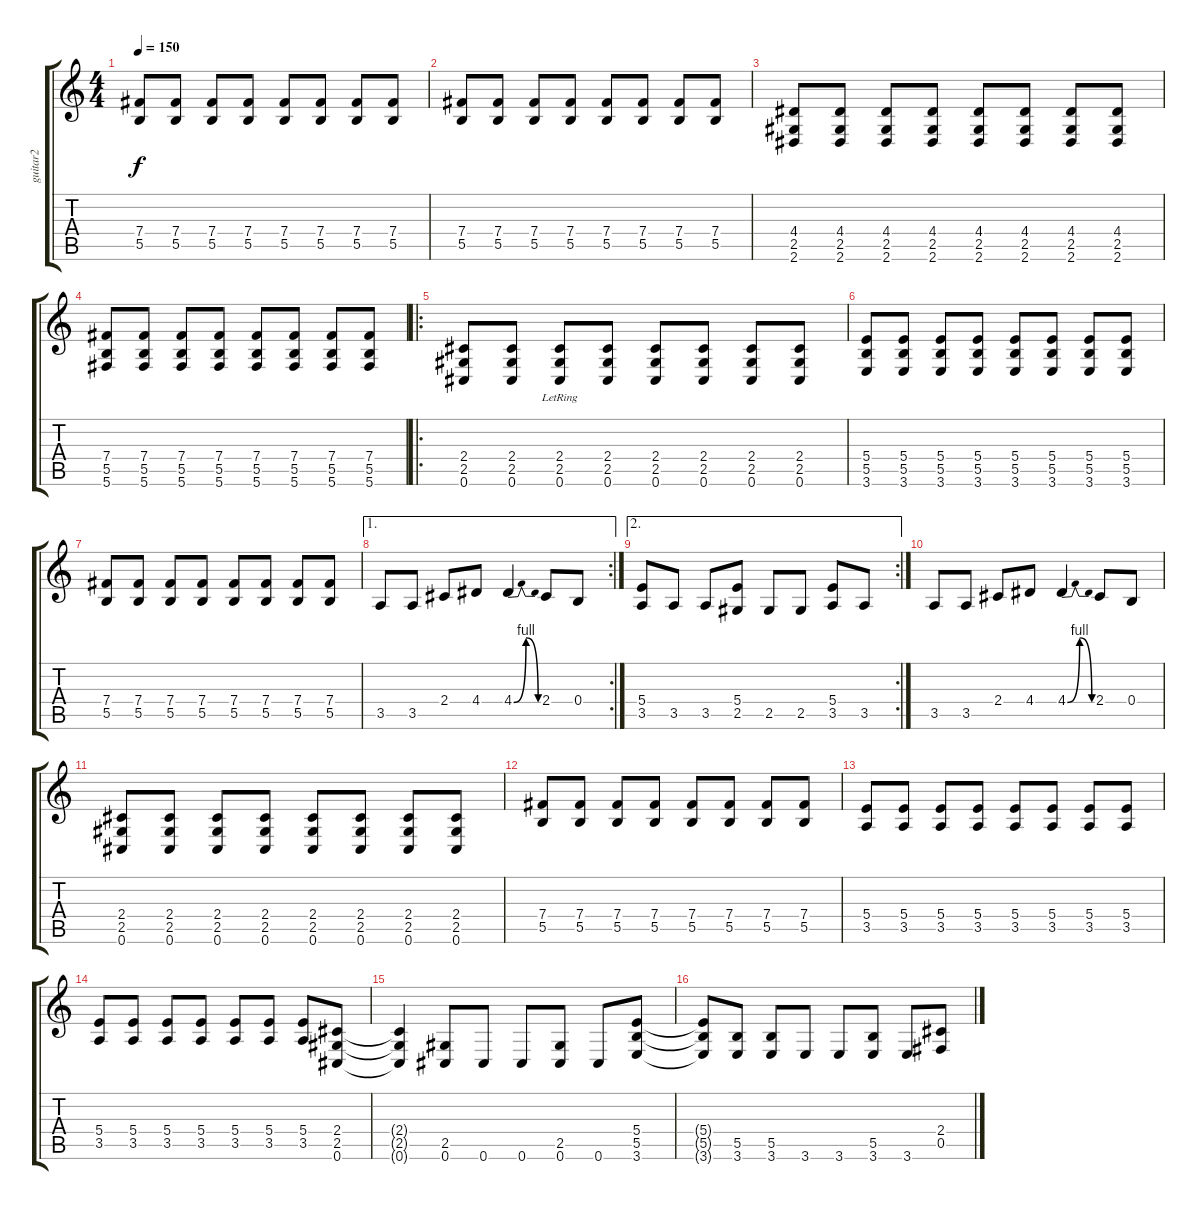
\track ("guitar2" "guitar2") {instrument overdrivenguitar}
\staff {score tabs}
\tuning (Db4 Ab3 E3 B2 Gb2 Db2) {hide}
\ts (4 4)
\tempo 150
\clef g2
\ks c
(7.4{t} 5.5{t}).8{dy f} (7.4 5.5).8 (7.4 5.5).8 (7.4 5.5).8 (7.4 5.5).8 (7.4 5.5).8 (7.4 5.5).8 (7.4 5.5).8 |
(7.4 5.5).8 (7.4 5.5).8 (7.4 5.5).8 (7.4 5.5).8 (7.4 5.5).8 (7.4 5.5).8 (7.4 5.5).8 (7.4 5.5).8 |
(4.4 2.5 2.6).8 (4.4 2.5 2.6).8 (4.4 2.5 2.6).8 (4.4 2.5 2.6).8 (4.4 2.5 2.6).8 (4.4 2.5 2.6).8 (4.4 2.5 2.6).8 (4.4 2.5 2.6).8 |
(7.4 5.5 5.6).8 (7.4 5.5 5.6).8 (7.4 5.5 5.6).8 (7.4 5.5 5.6).8 (7.4 5.5 5.6).8 (7.4 5.5 5.6).8 (7.4 5.5 5.6).8 (7.4 5.5 5.6).8 |
\ro
(2.4 2.5 0.6).8 (2.4 2.5 0.6).8 (2.4{lr} 2.5{lr} 0.6).8 (2.4 2.5 0.6).8 (2.4 2.5 0.6).8 (2.4 2.5 0.6).8 (2.4 2.5 0.6).8 (2.4 2.5 0.6).8 |
(5.4 5.5 3.6).8 (5.4 5.5 3.6).8 (5.4 5.5 3.6).8 (5.4 5.5 3.6).8 (5.4 5.5 3.6).8 (5.4 5.5 3.6).8 (5.4 5.5 3.6).8 (5.4 5.5 3.6).8 |
(7.4 5.5).8 (7.4 5.5).8 (7.4 5.5).8 (7.4 5.5).8 (7.4 5.5).8 (7.4 5.5).8 (7.4 5.5).8 (7.4 5.5).8 |
\ae 1
\rc 2
3.5.8 3.5.8 2.4.8 4.4.8 4.4{be (bendrelease 0 0 30 4 30 4 60 0)}.4 2.4.8 0.4.8 |
\ae 2
\rc 2
(5.4 3.5).8 3.5.8 3.5.8 (5.4 2.5).8 2.5.8 2.5.8 (5.4 3.5).8 3.5.8 |
3.5.8 3.5.8 2.4.8 4.4.8 4.4{be (bendrelease 0 0 30 4 30 4 60 0)}.4 2.4.8 0.4.8 |
(2.4 2.5 0.6).8 (2.4 2.5 0.6).8 (2.4 2.5 0.6).8 (2.4 2.5 0.6).8 (2.4 2.5 0.6).8 (2.4 2.5 0.6).8 (2.4 2.5 0.6).8 (2.4 2.5 0.6).8 |
(7.4 5.5).8 (7.4 5.5).8 (7.4 5.5).8 (7.4 5.5).8 (7.4 5.5).8 (7.4 5.5).8 (7.4 5.5).8 (7.4 5.5).8 |
(5.4 3.5).8 (5.4 3.5).8 (5.4 3.5).8 (5.4 3.5).8 (5.4 3.5).8 (5.4 3.5).8 (5.4 3.5).8 (5.4 3.5).8 |
(5.4 3.5).8 (5.4 3.5).8 (5.4 3.5).8 (5.4 3.5).8 (5.4 3.5).8 (5.4 3.5).8 (5.4 3.5).8 (2.4 2.5 0.6).8 |
(2.4{t} 2.5{t} 0.6{t}).4 (2.5 0.6).8 0.6.8 0.6.8 (2.5 0.6).8 0.6.8 (5.4 5.5 3.6).8 |
(5.4{t} 5.5{t} 3.6{t}).8 (5.5 3.6).8 (5.5 3.6).8 3.6.8 3.6.8 (5.5 3.6).8 3.6.8 (2.4 0.5).8
